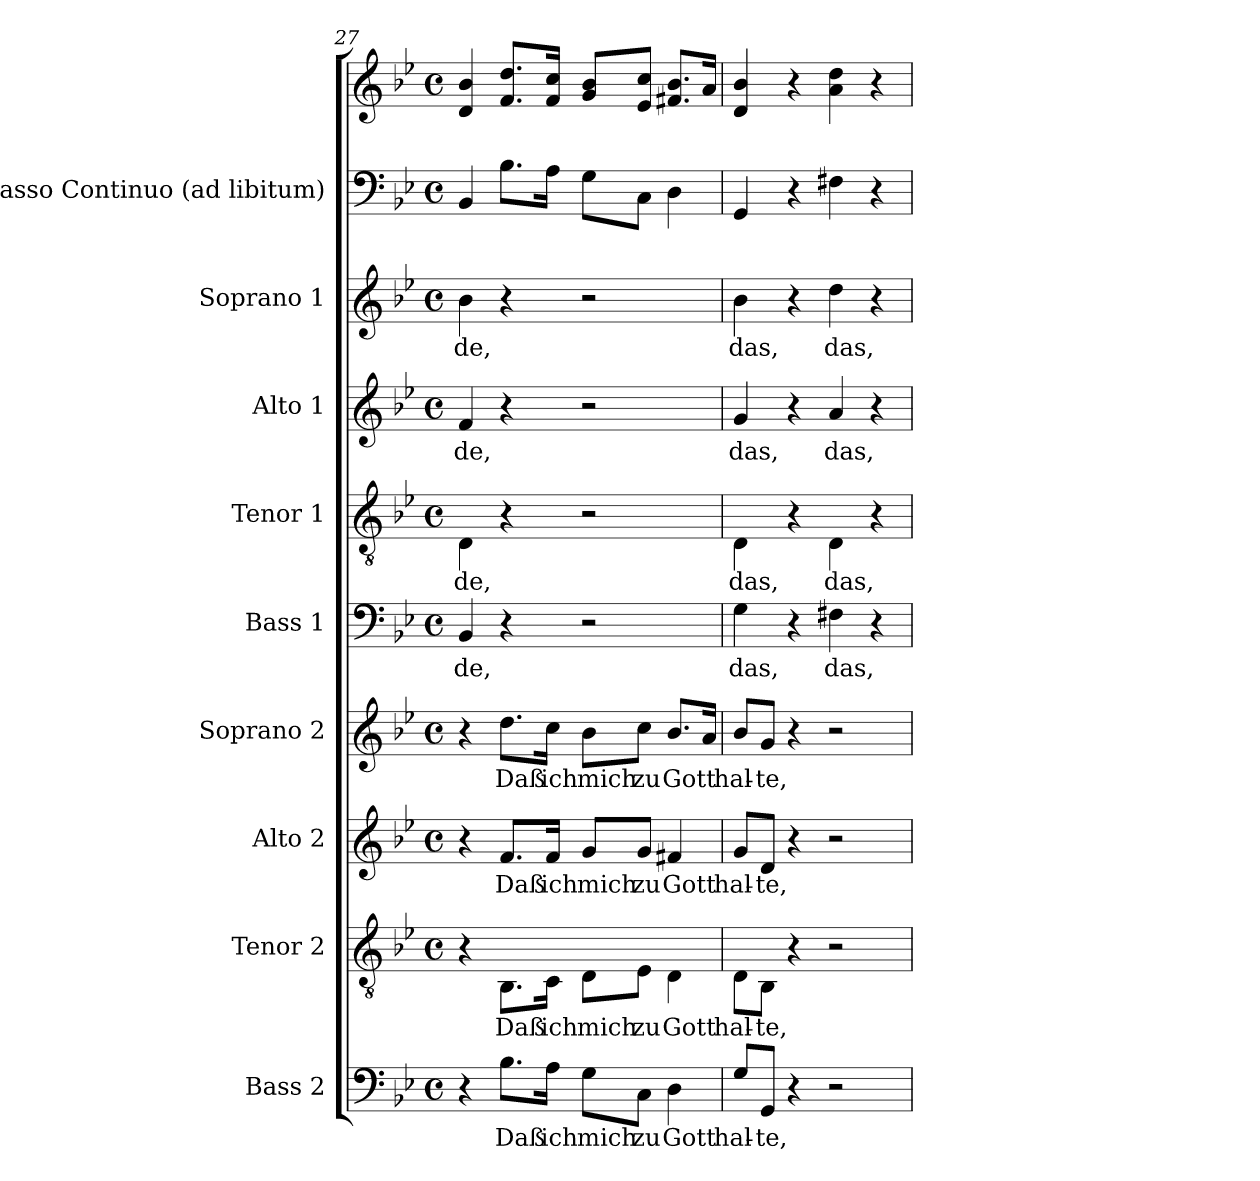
**kern	**text	**kern	**text	**kern	**text	**kern	**text	**kern	**text	**kern	**text	**kern	**text	**kern	**text	**kern	**kern
*part9	*part9	*part8	*part8	*part7	*part7	*part6	*part6	*part5	*part5	*part4	*part4	*part3	*part3	*part2	*part2	*part1	*part1
*staff10	*staff10	*staff9	*staff9	*staff8	*staff8	*staff7	*staff7	*staff6	*staff6	*staff5	*staff5	*staff4	*staff4	*staff3	*staff3	*staff2	*staff1
*I"Bass 2	*	*I"Tenor 2	*	*I"Alto 2	*	*I"Soprano 2	*	*I"Bass 1	*	*I"Tenor 1	*	*I"Alto 1	*	*I"Soprano 1	*	*I"Basso Continuo    (ad libitum)	*
*I'Bass 2	*	*I'Tenor 2	*	*I'Alto 2	*	*I'Soprano 2	*	*I'Bass 1	*	*I'Tenor 1	*	*I'Alto 1	*	*I'Soprano 1	*	*I'Basso Continuo    (ad libitum)	*
!!LO:PB:g=z
*clefF4	*	*clefGv2	*	*clefG2	*	*clefG2	*	*clefF4	*	*clefGv2	*	*clefG2	*	*clefG2	*	*clefF4	*clefG2
*k[b-e-]	*	*k[b-e-]	*	*k[b-e-]	*	*k[b-e-]	*	*k[b-e-]	*	*k[b-e-]	*	*k[b-e-]	*	*k[b-e-]	*	*k[b-e-]	*k[b-e-]
*B-:	*	*B-:	*	*B-:	*	*B-:	*	*B-:	*	*B-:	*	*B-:	*	*B-:	*	*B-:	*B-:
*M4/4	*	*M4/4	*	*M4/4	*	*M4/4	*	*M4/4	*	*M4/4	*	*M4/4	*	*M4/4	*	*M4/4	*M4/4
*met(c)	*	*met(c)	*	*met(c)	*	*met(c)	*	*met(c)	*	*met(c)	*	*met(c)	*	*met(c)	*	*met(c)	*met(c)
=27	=27	=27	=27	=27	=27	=27	=27	=27	=27	=27	=27	=27	=27	=27	=27	=27	=27
!	!	!	!	!	!	!	!	!	!LO:LY:b:color=#000000	!	!	!	!	!	!	!	!
!	!	!	!	!	!	!	!	!	!	!	!LO:LY:b:color=#000000	!	!	!	!	!	!
!	!	!	!	!	!	!	!	!	!	!	!	!	!LO:LY:b:color=#000000	!	!	!	!
!	!	!	!	!	!	!	!	!	!	!	!	!	!	!	!LO:LY:b:color=#000000	!	!
4r	.	4r	.	4r	.	4r	.	4BB-i/	-de,	4Di\	-de,	4fi/	-de,	4b-i\	-de,	4BB-i/	4di/ 4b-i
!	!LO:LY:b:color=#000000	!	!	!	!	!	!	!	!	!	!	!	!	!	!	!	!
!	!	!	!LO:LY:b:color=#000000	!	!	!	!	!	!	!	!	!	!	!	!	!	!
!	!	!	!	!	!LO:LY:b:color=#000000	!	!	!	!	!	!	!	!	!	!	!	!
!	!	!	!	!	!	!	!LO:LY:b:color=#000000	!	!	!	!	!	!	!	!	!	!
8.B-i\L	Daß	8.BB-i\L	Daß	8.fi/L	Daß	8.ddi\L	Daß	4r	.	4r	.	4r	.	4r	.	8.B-i\L	8.fi/ 8.ddi/L
!	!LO:LY:b:color=#000000	!	!	!	!	!	!	!	!	!	!	!	!	!	!	!	!
!	!	!	!LO:LY:b:color=#000000	!	!	!	!	!	!	!	!	!	!	!	!	!	!
!	!	!	!	!	!LO:LY:b:color=#000000	!	!	!	!	!	!	!	!	!	!	!	!
!	!	!	!	!	!	!	!LO:LY:b:color=#000000	!	!	!	!	!	!	!	!	!	!
16Ai\Jk	ich	16Ci\Jk	ich	16fi/Jk	ich	16cci\Jk	ich	.	.	.	.	.	.	.	.	16Ai\Jk	16fi/ 16cci/Jk
!	!LO:LY:b:color=#000000	!	!	!	!	!	!	!	!	!	!	!	!	!	!	!	!
!	!	!	!LO:LY:b:color=#000000	!	!	!	!	!	!	!	!	!	!	!	!	!	!
!	!	!	!	!	!LO:LY:b:color=#000000	!	!	!	!	!	!	!	!	!	!	!	!
!	!	!	!	!	!	!	!LO:LY:b:color=#000000	!	!	!	!	!	!	!	!	!	!
8Gi\L	mich	8Di\L	mich	8gi/L	mich	8b-i\L	mich	2r	.	2r	.	2r	.	2r	.	8Gi\L	8gi/ 8b-i/L
!	!LO:LY:b:color=#000000	!	!	!	!	!	!	!	!	!	!	!	!	!	!	!	!
!	!	!	!LO:LY:b:color=#000000	!	!	!	!	!	!	!	!	!	!	!	!	!	!
!	!	!	!	!	!LO:LY:b:color=#000000	!	!	!	!	!	!	!	!	!	!	!	!
!	!	!	!	!	!	!	!LO:LY:b:color=#000000	!	!	!	!	!	!	!	!	!	!
8Ci\J	zu	8E-i\J	zu	8gi/J	zu	8cci\J	zu	.	.	.	.	.	.	.	.	8Ci\J	8e-i/ 8cci/J
!	!LO:LY:b:color=#000000	!	!	!	!	!	!	!	!	!	!	!	!	!	!	!	!
!	!	!	!LO:LY:b:color=#000000	!	!	!	!	!	!	!	!	!	!	!	!	!	!
!	!	!	!	!	!LO:LY:b:color=#000000	!	!	!	!	!	!	!	!	!	!	!	!
!	!	!	!	!	!	!	!LO:LY:b:color=#000000	!	!	!	!	!	!	!	!	!	!
4Di\	Gott	4Di\	Gott	4f#Xi/	Gott	8.b-i/L	Gott	.	.	.	.	.	.	.	.	4Di\	8.f#Xi/ 8.b-i/L
.	.	.	.	.	.	16ai/Jk	.	.	.	.	.	.	.	.	.	.	16ai/Jk
=28	=28	=28	=28	=28	=28	=28	=28	=28	=28	=28	=28	=28	=28	=28	=28	=28	=28
!	!LO:LY:b:color=#000000	!	!	!	!	!	!	!	!	!	!	!	!	!	!	!	!
!	!	!	!LO:LY:b:color=#000000	!	!	!	!	!	!	!	!	!	!	!	!	!	!
!	!	!	!	!	!LO:LY:b:color=#000000	!	!	!	!	!	!	!	!	!	!	!	!
!	!	!	!	!	!	!	!LO:LY:b:color=#000000	!	!	!	!	!	!	!	!	!	!
!	!	!	!	!	!	!	!	!	!LO:LY:b:color=#000000	!	!	!	!	!	!	!	!
!	!	!	!	!	!	!	!	!	!	!	!LO:LY:b:color=#000000	!	!	!	!	!	!
!	!	!	!	!	!	!	!	!	!	!	!	!	!LO:LY:b:color=#000000	!	!	!	!
!	!	!	!	!	!	!	!	!	!	!	!	!	!	!	!LO:LY:b:color=#000000	!	!
8Gi/L	hal-	8Di\L	hal-	8gi/L	hal-	8b-i/L	hal-	4Gi\	das,	4Di\	das,	4gi/	das,	4b-i\	das,	4GGi/	4di/ 4b-i
!	!LO:LY:b:color=#000000	!	!	!	!	!	!	!	!	!	!	!	!	!	!	!	!
!	!	!	!LO:LY:b:color=#000000	!	!	!	!	!	!	!	!	!	!	!	!	!	!
!	!	!	!	!	!LO:LY:b:color=#000000	!	!	!	!	!	!	!	!	!	!	!	!
!	!	!	!	!	!	!	!LO:LY:b:color=#000000	!	!	!	!	!	!	!	!	!	!
8GGi/J	-te,	8BB-i\J	-te,	8di/J	-te,	8gi/J	-te,	.	.	.	.	.	.	.	.	.	.
4r	.	4r	.	4r	.	4r	.	4r	.	4r	.	4r	.	4r	.	4r	4r
!	!	!	!	!	!	!	!	!	!LO:LY:b:color=#000000	!	!	!	!	!	!	!	!
!	!	!	!	!	!	!	!	!	!	!	!LO:LY:b:color=#000000	!	!	!	!	!	!
!	!	!	!	!	!	!	!	!	!	!	!	!	!LO:LY:b:color=#000000	!	!	!	!
!	!	!	!	!	!	!	!	!	!	!	!	!	!	!	!LO:LY:b:color=#000000	!	!
2r	.	2r	.	2r	.	2r	.	4F#Xi\	das,	4Di\	das,	4ai/	das,	4ddi\	das,	4F#Xi\	4ai\ 4ddi
.	.	.	.	.	.	.	.	4r	.	4r	.	4r	.	4r	.	4r	4r
=	=	=	=	=	=	=	=	=	=	=	=	=	=	=	=	=	=
*-	*-	*-	*-	*-	*-	*-	*-	*-	*-	*-	*-	*-	*-	*-	*-	*-	*-
